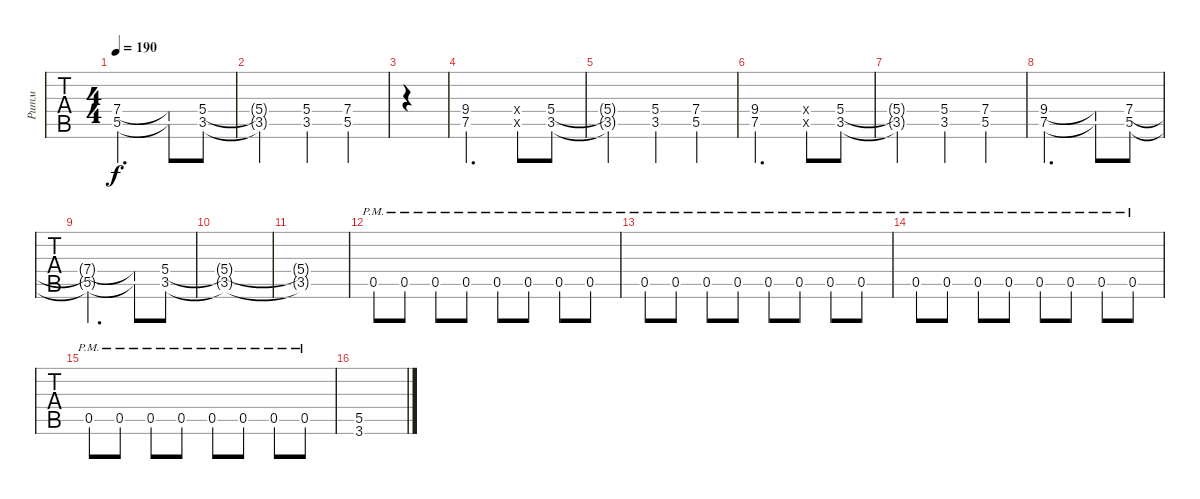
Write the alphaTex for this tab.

\track ("Ритм" "Ритм") {instrument distortionguitar}
\staff {tabs}
\tuning (E4 B3 G3 D3 A2 E2) {hide}
\ts (4 4)
\tempo 190
\clef g2
\ks c
(7.4{t} 5.5{t}).2{d dy f} (7.4{t} 5.5{t}).8 (5.4 3.5).8 |
(5.4{t} 3.5{t}).2 (5.4 3.5).4 (7.4 5.5).4 |
|
(9.4 7.5).2{d} (0.4{x} 0.5{x}).8 (5.4 3.5).8 |
(5.4{t} 3.5{t}).2 (5.4 3.5).4 (7.4 5.5).4 |
(9.4 7.5).2{d} (0.4{x} 0.5{x}).8 (5.4 3.5).8 |
(5.4{t} 3.5{t}).2 (5.4 3.5).4 (7.4 5.5).4 |
(9.4 7.5).2{d} (9.4{t} 7.5{t}).8 (7.4 5.5).8 |
(7.4{t} 5.5{t}).2{d} (7.4{t} 5.5{t}).8 (5.4 3.5).8 |
(5.4{t} 3.5{t}).1 |
(5.4{t} 3.5{t}).1 |
0.5{pm}.8 0.5{pm}.8 0.5{pm}.8 0.5{pm}.8 0.5{pm}.8 0.5{pm}.8 0.5{pm}.8 0.5{pm}.8 |
0.5{pm}.8 0.5{pm}.8 0.5{pm}.8 0.5{pm}.8 0.5{pm}.8 0.5{pm}.8 0.5{pm}.8 0.5{pm}.8 |
0.5{pm}.8 0.5{pm}.8 0.5{pm}.8 0.5{pm}.8 0.5{pm}.8 0.5{pm}.8 0.5{pm}.8 0.5{pm}.8 |
0.5{pm}.8 0.5{pm}.8 0.5{pm}.8 0.5{pm}.8 0.5{pm}.8 0.5{pm}.8 0.5{pm}.8 0.5{pm}.8 |
(5.5 3.6).1
